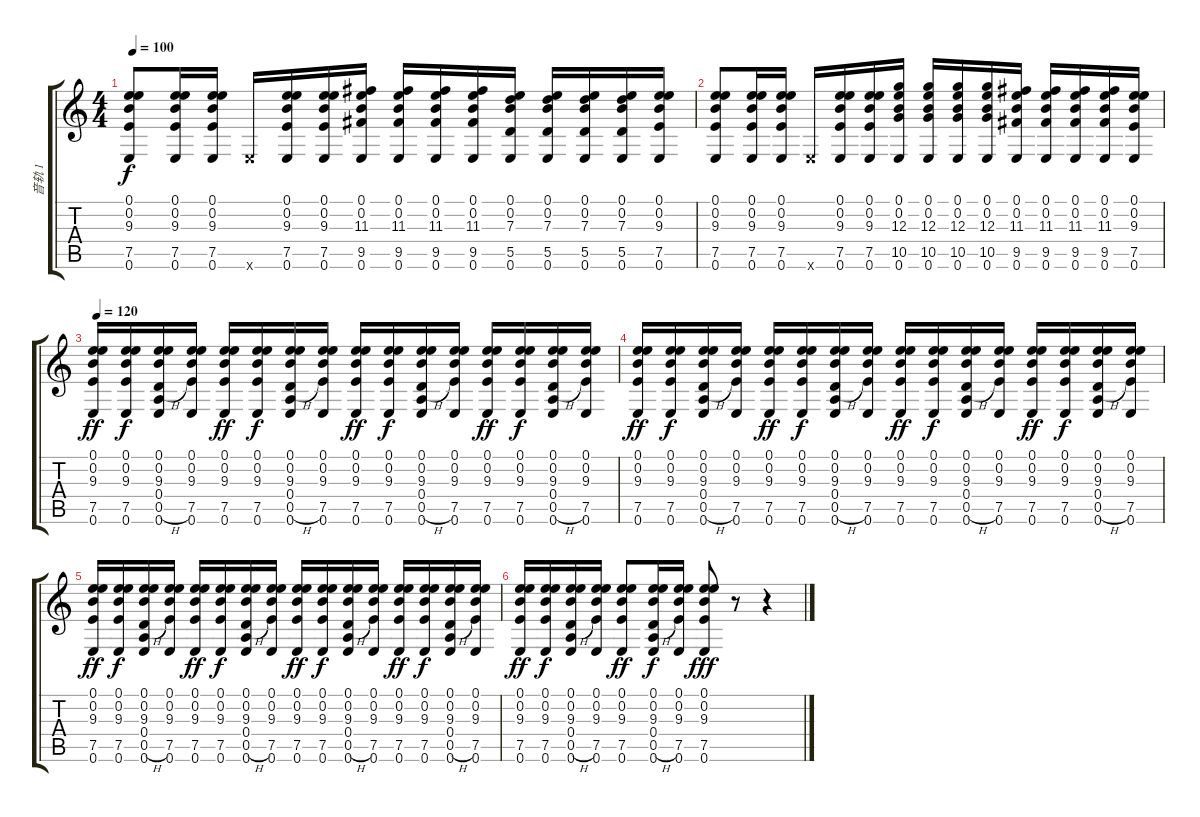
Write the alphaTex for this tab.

\track ("音轨 1" "音轨 1") {instrument acousticguitarsteel}
\staff {score tabs}
\tuning (E4 B3 G3 D3 A2 E2) {hide}
\ts (4 4)
\tempo 100
\clef g2
\ks c
(0.1 0.2 9.3 7.5 0.6).8{dy f} (0.1 0.2 9.3 7.5 0.6).16 (0.1 0.2 9.3 7.5 0.6).16 0.6{x}.16 (0.1 0.2 9.3 7.5 0.6).16 (0.1 0.2 9.3 7.5 0.6).16 (0.1 0.2 11.3 9.5 0.6).16 (0.1 0.2 11.3 9.5 0.6).16 (0.1 0.2 11.3 9.5 0.6).16 (0.1 0.2 11.3 9.5 0.6).16 (0.1 0.2 7.3 5.5 0.6).16 (0.1 0.2 7.3 5.5 0.6).16 (0.1 0.2 7.3 5.5 0.6).16 (0.1 0.2 7.3 5.5 0.6).16 (0.1 0.2 9.3 7.5 0.6).16 |
(0.1 0.2 9.3 7.5 0.6).8 (0.1 0.2 9.3 7.5 0.6).16 (0.1 0.2 9.3 7.5 0.6).16 0.6{x}.16 (0.1 0.2 9.3 7.5 0.6).16 (0.1 0.2 9.3 7.5 0.6).16 (0.1 0.2 12.3 10.5 0.6).16 (0.1 0.2 12.3 10.5 0.6).16 (0.1 0.2 12.3 10.5 0.6).16 (0.1 0.2 12.3 10.5 0.6).16 (0.1 0.2 11.3 9.5 0.6).16 (0.1 0.2 11.3 9.5 0.6).16 (0.1 0.2 11.3 9.5 0.6).16 (0.1 0.2 11.3 9.5 0.6).16 (0.1 0.2 9.3 7.5 0.6).16 |
\tempo 120
(0.1 0.2 9.3 7.5 0.6).16{dy ff} (0.1 0.2 9.3 7.5 0.6).16{dy f} (0.1 0.2 9.3 0.4 0.5{h} 0.6).16 (0.1 0.2 9.3 7.5 0.6).16 (0.1 0.2 9.3 7.5 0.6).16{dy ff} (0.1 0.2 9.3 7.5 0.6).16{dy f} (0.1 0.2 9.3 0.4 0.5{h} 0.6).16 (0.1 0.2 9.3 7.5 0.6).16 (0.1 0.2 9.3 7.5 0.6).16{dy ff} (0.1 0.2 9.3 7.5 0.6).16{dy f} (0.1 0.2 9.3 0.4 0.5{h} 0.6).16 (0.1 0.2 9.3 7.5 0.6).16 (0.1 0.2 9.3 7.5 0.6).16{dy ff} (0.1 0.2 9.3 7.5 0.6).16{dy f} (0.1 0.2 9.3 0.4 0.5{h} 0.6).16 (0.1 0.2 9.3 7.5 0.6).16 |
(0.1 0.2 9.3 7.5 0.6).16{dy ff} (0.1 0.2 9.3 7.5 0.6).16{dy f} (0.1 0.2 9.3 0.4 0.5{h} 0.6).16 (0.1 0.2 9.3 7.5 0.6).16 (0.1 0.2 9.3 7.5 0.6).16{dy ff} (0.1 0.2 9.3 7.5 0.6).16{dy f} (0.1 0.2 9.3 0.4 0.5{h} 0.6).16 (0.1 0.2 9.3 7.5 0.6).16 (0.1 0.2 9.3 7.5 0.6).16{dy ff} (0.1 0.2 9.3 7.5 0.6).16{dy f} (0.1 0.2 9.3 0.4 0.5{h} 0.6).16 (0.1 0.2 9.3 7.5 0.6).16 (0.1 0.2 9.3 7.5 0.6).16{dy ff} (0.1 0.2 9.3 7.5 0.6).16{dy f} (0.1 0.2 9.3 0.4 0.5{h} 0.6).16 (0.1 0.2 9.3 7.5 0.6).16 |
(0.1 0.2 9.3 7.5 0.6).16{dy ff} (0.1 0.2 9.3 7.5 0.6).16{dy f} (0.1 0.2 9.3 0.4 0.5{h} 0.6).16 (0.1 0.2 9.3 7.5 0.6).16 (0.1 0.2 9.3 7.5 0.6).16{dy ff} (0.1 0.2 9.3 7.5 0.6).16{dy f} (0.1 0.2 9.3 0.4 0.5{h} 0.6).16 (0.1 0.2 9.3 7.5 0.6).16 (0.1 0.2 9.3 7.5 0.6).16{dy ff} (0.1 0.2 9.3 7.5 0.6).16{dy f} (0.1 0.2 9.3 0.4 0.5{h} 0.6).16 (0.1 0.2 9.3 7.5 0.6).16 (0.1 0.2 9.3 7.5 0.6).16{dy ff} (0.1 0.2 9.3 7.5 0.6).16{dy f} (0.1 0.2 9.3 0.4 0.5{h} 0.6).16 (0.1 0.2 9.3 7.5 0.6).16 |
(0.1 0.2 9.3 7.5 0.6).16{dy ff} (0.1 0.2 9.3 7.5 0.6).16{dy f} (0.1 0.2 9.3 0.4 0.5{h} 0.6).16 (0.1 0.2 9.3 7.5 0.6).16 (0.1 0.2 9.3 7.5 0.6).8{dy ff} (0.1 0.2 9.3 0.4 0.5{h} 0.6).16{dy f} (0.1 0.2 9.3 7.5 0.6).16 (0.1 0.2 9.3 7.5 0.6).8{dy fff} r.8 r.4
